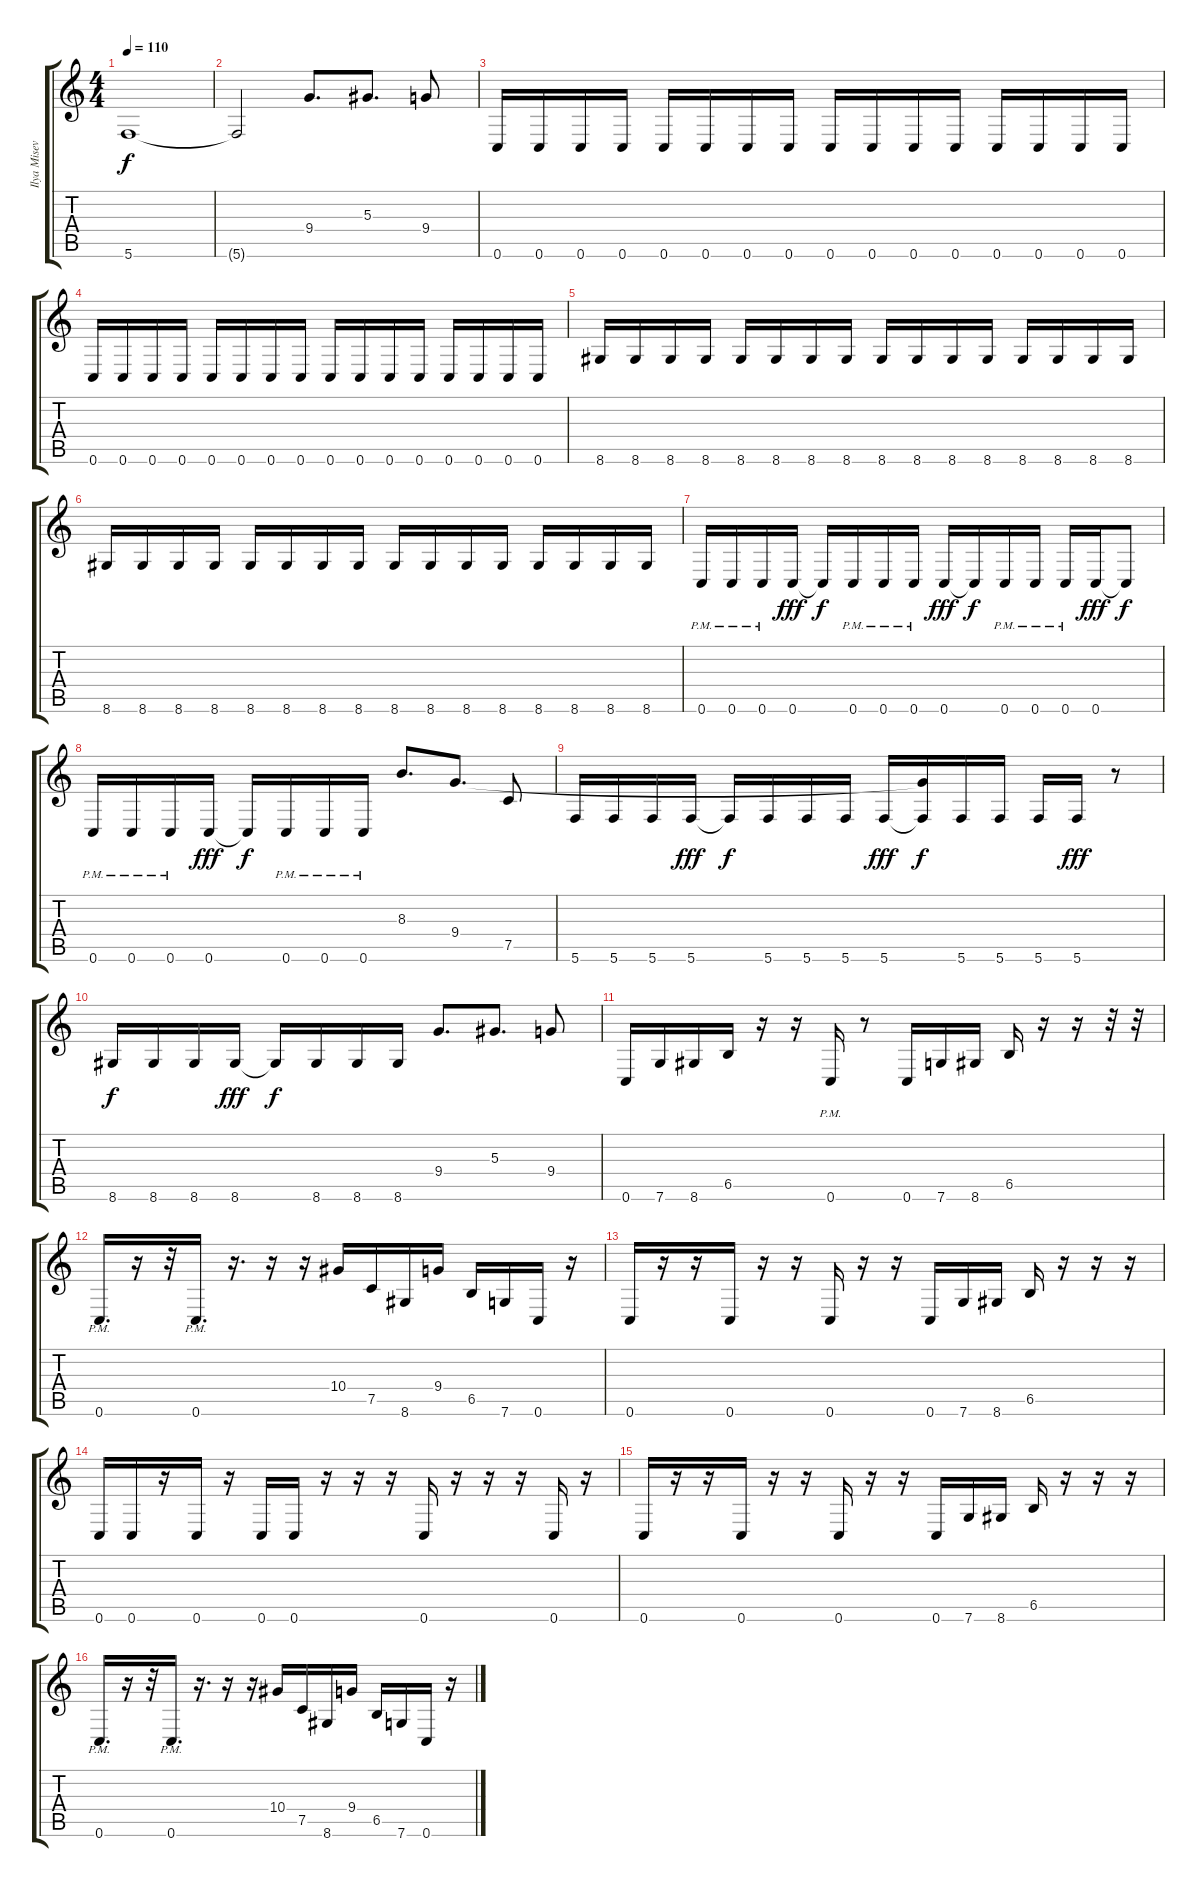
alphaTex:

\track ("Ilya Misevich" "Ilya Misev") {instrument electricbassfinger}
\staff {score tabs}
\tuning (C4 G3 Eb3 Bb2 F2 C2) {hide}
\ts (4 4)
\tempo 110
\clef g2
\ks c
5.6.1{dy f} |
5.6{t}.2 9.4.8{d} 5.3.8{d} 9.4.8 |
0.6.16 0.6.16 0.6.16 0.6.16 0.6.16 0.6.16 0.6.16 0.6.16 0.6.16 0.6.16 0.6.16 0.6.16 0.6.16 0.6.16 0.6.16 0.6.16 |
0.6.16 0.6.16 0.6.16 0.6.16 0.6.16 0.6.16 0.6.16 0.6.16 0.6.16 0.6.16 0.6.16 0.6.16 0.6.16 0.6.16 0.6.16 0.6.16 |
8.6.16 8.6.16 8.6.16 8.6.16 8.6.16 8.6.16 8.6.16 8.6.16 8.6.16 8.6.16 8.6.16 8.6.16 8.6.16 8.6.16 8.6.16 8.6.16 |
8.6.16 8.6.16 8.6.16 8.6.16 8.6.16 8.6.16 8.6.16 8.6.16 8.6.16 8.6.16 8.6.16 8.6.16 8.6.16 8.6.16 8.6.16 8.6.16 |
0.6{pm}.16 0.6{pm}.16 0.6{pm}.16 0.6.16{dy fff} 0.6{t}.16{dy f} 0.6{pm}.16 0.6{pm}.16 0.6{pm}.16 0.6.16{dy fff} 0.6{t}.16{dy f} 0.6{pm}.16 0.6{pm}.16 0.6{pm}.16 0.6.16{dy fff} 0.6{t}.8{dy f} |
0.6{pm}.16 0.6{pm}.16 0.6{pm}.16 0.6.16{dy fff} 0.6{t}.16{dy f} 0.6{pm}.16 0.6{pm}.16 0.6{pm}.16 8.3.8{d} 9.4.8{d} 7.5.8 |
5.6.16 5.6.16 5.6.16 5.6.16{dy fff} 5.6{t}.16{dy f} 5.6.16 5.6.16 5.6.16 5.6.16{dy fff} (9.4{t} 5.6{t}).16{dy f} 5.6.16 5.6.16 5.6.16 5.6.16{dy fff} r.8 |
8.6.16{dy f} 8.6.16 8.6.16 8.6.16{dy fff} 8.6{t}.16{dy f} 8.6.16 8.6.16 8.6.16 9.4.8{d} 5.3.8{d} 9.4.8 |
0.6.16 7.6.16 8.6.16 6.5.16 r.16 r.16 0.6{pm}.16 r.8 0.6.16 7.6.16 8.6.16 6.5.16 r.16 r.16 r.32 r.32 |
0.6{pm}.16{d} r.16 r.32 0.6{pm}.16{d} r.16{d} r.16 r.16 10.4.16 7.5.16 8.6.16 9.4.16 6.5.16 7.6.16 0.6.16 r.16 |
0.6.16 r.16 r.16 0.6.16 r.16 r.16 0.6.16 r.16 r.16 0.6.16 7.6.16 8.6.16 6.5.16 r.16 r.16 r.16 |
0.6.16 0.6.16 r.16 0.6.16 r.16 0.6.16 0.6.16 r.16 r.16 r.16 0.6.16 r.16 r.16 r.16 0.6.16 r.16 |
0.6.16 r.16 r.16 0.6.16 r.16 r.16 0.6.16 r.16 r.16 0.6.16 7.6.16 8.6.16 6.5.16 r.16 r.16 r.16 |
0.6{pm}.16{d} r.16 r.32 0.6{pm}.16{d} r.16{d} r.16 r.16 10.4.16 7.5.16 8.6.16 9.4.16 6.5.16 7.6.16 0.6.16 r.16
